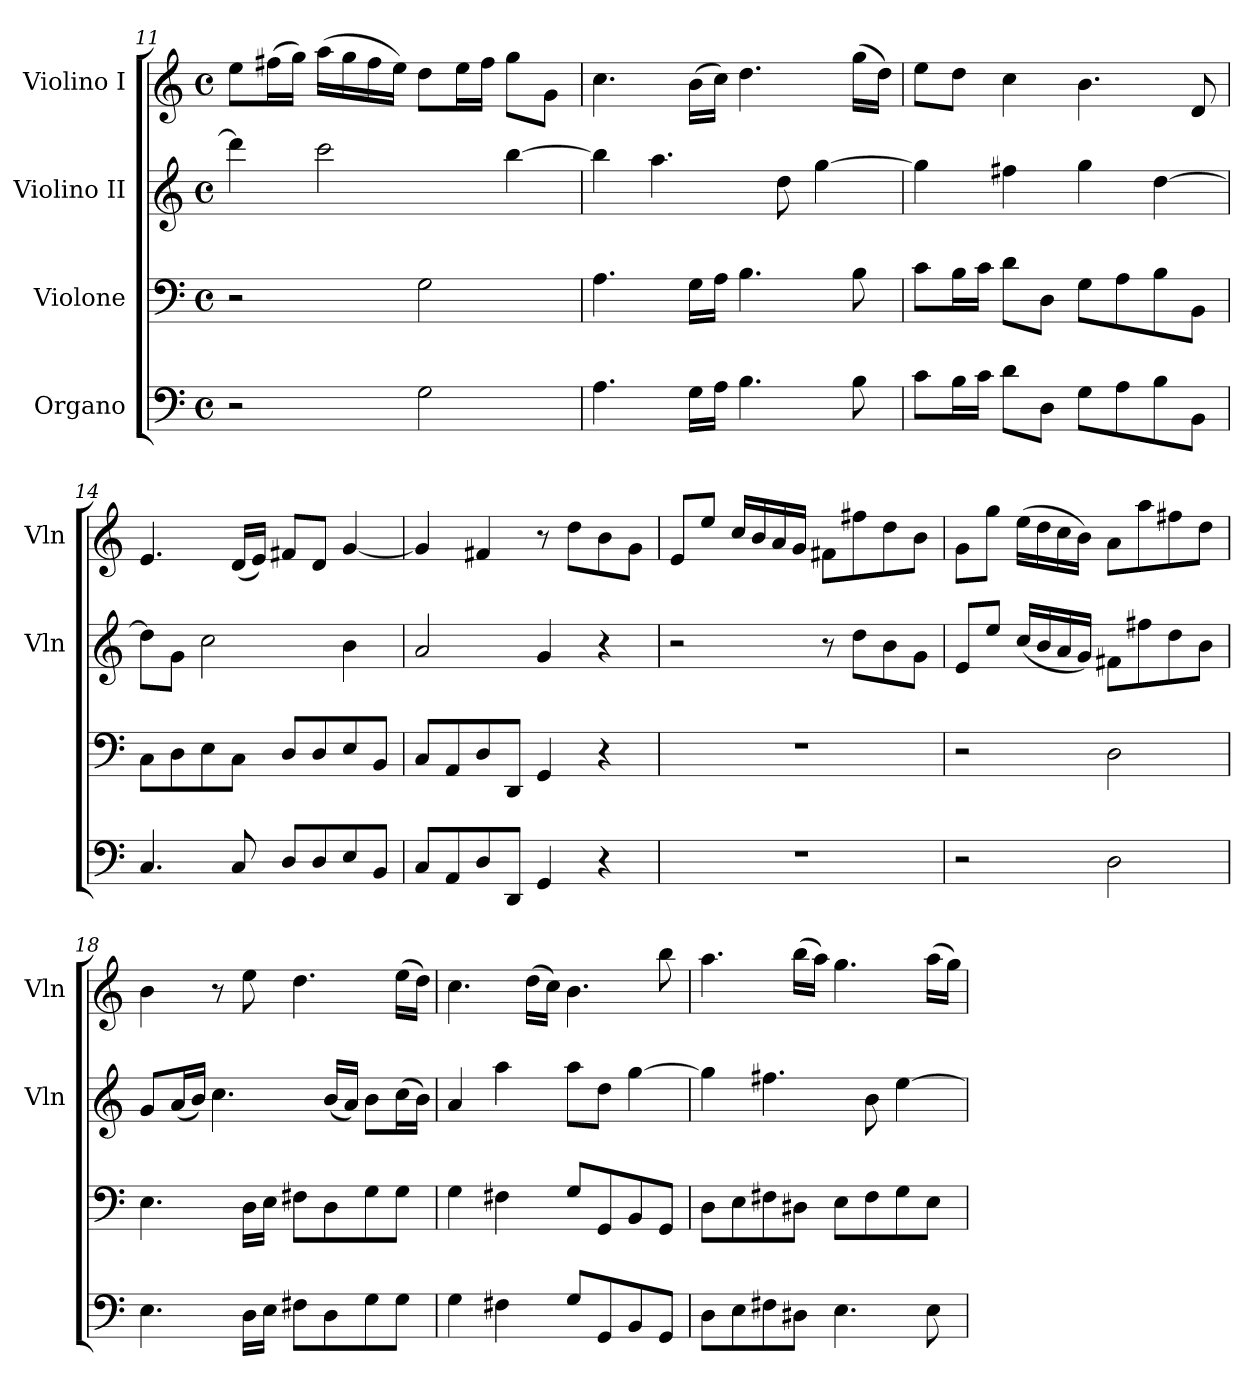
**kern	**kern	**kern	**kern
*part4	*part3	*part2	*part1
*staff4	*staff3	*staff2	*staff1
*I"Organo	*I"Violone	*I"Violino II	*I"Violino I
*	*	*I'Vln	*I'Vln
*clefF4	*clefF4	*clefG2	*clefG2
*k[]	*k[]	*k[]	*k[]
*M4/4	*M4/4	*M4/4	*M4/4
*met(c)	*met(c)	*met(c)	*met(c)
=11	=11	=11	=11
2r	2r	4ddd]	8eeL
.	.	.	(16ff#XL
.	.	.	16ggJJ)
.	.	2ccc	(16aaLL
.	.	.	16gg
.	.	.	16ff#
.	.	.	16eeJJ)
2G	2G	.	8ddL
.	.	.	16eeL
.	.	.	16ff#JJ
.	.	[4bb	8ggL
.	.	.	8gJ
=12	=12	=12	=12
4.A	4.A	4bb]	4.cc
.	.	4.aa	.
16GLL	16GLL	.	(16bLL
16AJJ	16AJJ	.	16ccJJ)
4.B	4.B	.	4.dd
.	.	8dd	.
.	.	[4gg	.
8B	8B	.	(16ggLL
.	.	.	16ddJJ)
=13	=13	=13	=13
8cL	8cL	4gg]	8eeL
16BL	16BL	.	8ddJ
16cJJ	16cJJ	.	.
8dL	8dL	4ff#X	4cc
8DJ	8DJ	.	.
8GL	8GL	4gg	4.b
8A	8A	.	.
8B	8B	[4dd	.
8BBJ	8BBJ	.	8d
=14	=14	=14	=14
4.C	8CL	8ddL]	4.e
.	8D	8gJ	.
.	8E	2cc	.
8C	8CJ	.	(16dLL
.	.	.	16eJJ)
8DL	8DL	.	8f#XL
8D	8D	.	8dJ
8E	8E	4b	[4g
8BBJ	8BBJ	.	.
=15	=15	=15	=15
8CL	8CL	2a	4g]
8AA	8AA	.	.
8D	8D	.	4f#X
8DDJ	8DDJ	.	.
4GG	4GG	4g	8r
.	.	.	8ddL
4r	4r	4r	8b
.	.	.	8gJ
=16	=16	=16	=16
1r	1r	2r	8eL
.	.	.	8eeJ
.	.	.	16ccLL
.	.	.	16b
.	.	.	16a
.	.	.	16gJJ
.	.	8r	8f#XL
.	.	8ddL	8ff#X
.	.	8b	8dd
.	.	8gJ	8bJ
=17	=17	=17	=17
2r	2r	8eL	8gL
.	.	8eeJ	8ggJ
.	.	(16ccLL	(16eeLL
.	.	16b	16dd
.	.	16a	16cc
.	.	16gJJ)	16bJJ)
2D	2D	8f#XL	8aL
.	.	8ff#X	8aa
.	.	8dd	8ff#X
.	.	8bJ	8ddJ
=18	=18	=18	=18
4.E	4.E	8gL	4b
.	.	(16aL	.
.	.	16bJJ)	.
.	.	4.cc	8r
16DLL	16DLL	.	8ee
16EJJ	16EJJ	.	.
8F#XL	8F#XL	.	4.dd
8D	8D	(16bLL	.
.	.	16aJJ)	.
8G	8G	8bL	.
8GJ	8GJ	(16ccL	(16eeLL
.	.	16bJJ)	16ddJJ)
=19	=19	=19	=19
4G	4G	4a	4.cc
4F#X	4F#X	4aa	.
.	.	.	(16ddLL
.	.	.	16ccJJ)
8GL	8GL	8aaL	4.b
8GG	8GG	8ddJ	.
8BB	8BB	[4gg	.
8GGJ	8GGJ	.	8bb
=20	=20	=20	=20
8DL	8DL	4gg]	4.aa
8E	8E	.	.
8F#X	8F#X	4.ff#X	.
8D#XJ	8D#XJ	.	(16bbLL
.	.	.	16aaJJ)
4.E	8EL	.	4.gg
.	8F#	8b	.
.	8G	[4ee	.
8E	8EJ	.	(16aaLL
.	.	.	16ggJJ)
=	=	=	=
*-	*-	*-	*-
